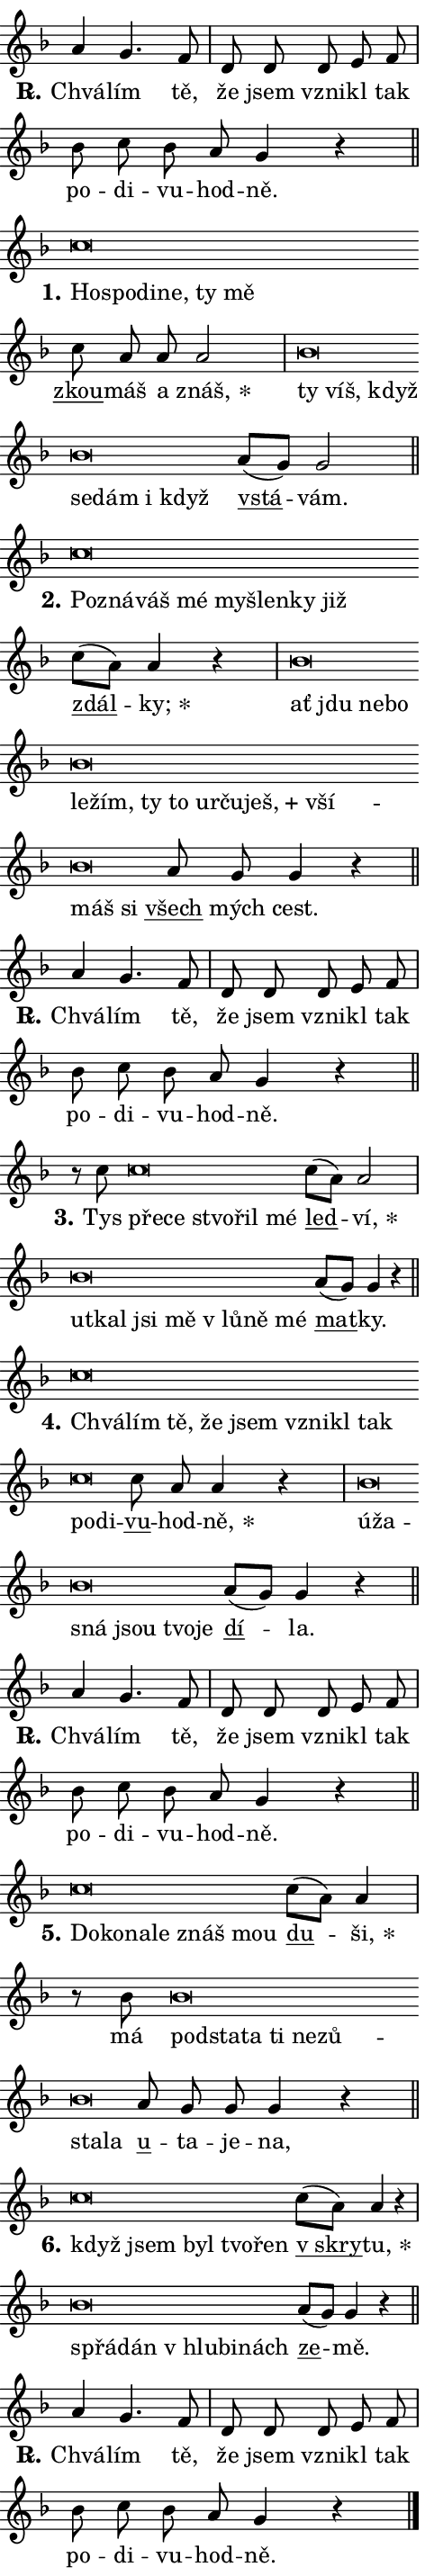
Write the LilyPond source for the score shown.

\version "2.24.0"
\header { tagline = "" }
\paper {
  indent = 0\cm
  top-margin = 0\cm
  right-margin = 0.13\cm % to fit lyric hyphens
  bottom-margin = 0\cm
  left-margin = 0\cm
  paper-width = 8\cm
  page-breaking = #ly:one-page-breaking
  system-system-spacing.basic-distance = #11
  score-system-spacing.basic-distance = #11
  ragged-last = ##f
}


%% Author: Thomas Morley
%% https://lists.gnu.org/archive/html/lilypond-user/2020-05/msg00002.html
#(define (line-position grob)
"Returns position of @var[grob} in current system:
   @code{'start}, if at first time-step
   @code{'end}, if at last time-step
   @code{'middle} otherwise
"
  (let* ((col (ly:item-get-column grob))
         (ln (ly:grob-object col 'left-neighbor))
         (rn (ly:grob-object col 'right-neighbor))
         (col-to-check-left (if (ly:grob? ln) ln col))
         (col-to-check-right (if (ly:grob? rn) rn col))
         (break-dir-left
           (and
             (ly:grob-property col-to-check-left 'non-musical #f)
             (ly:item-break-dir col-to-check-left)))
         (break-dir-right
           (and
             (ly:grob-property col-to-check-right 'non-musical #f)
             (ly:item-break-dir col-to-check-right))))
        (cond ((eqv? 1 break-dir-left) 'start)
              ((eqv? -1 break-dir-right) 'end)
              (else 'middle))))

#(define (tranparent-at-line-position vctor)
  (lambda (grob)
  "Relying on @code{line-position} select the relevant enry from @var{vctor}.
Used to determine transparency,"
    (case (line-position grob)
      ((end) (not (vector-ref vctor 0)))
      ((middle) (not (vector-ref vctor 1)))
      ((start) (not (vector-ref vctor 2))))))

noteHeadBreakVisibility =
#(define-music-function (break-visibility)(vector?)
"Makes @code{NoteHead}s transparent relying on @var{break-visibility}"
#{
  \override NoteHead.transparent =
    #(tranparent-at-line-position break-visibility)
#})

#(define delete-ledgers-for-transparent-note-heads
  (lambda (grob)
    "Reads whether a @code{NoteHead} is transparent.
If so this @code{NoteHead} is removed from @code{'note-heads} from
@var{grob}, which is supposed to be @code{LedgerLineSpanner}.
As a result ledgers are not printed for this @code{NoteHead}"
    (let* ((nhds-array (ly:grob-object grob 'note-heads))
           (nhds-list
             (if (ly:grob-array? nhds-array)
                 (ly:grob-array->list nhds-array)
                 '()))
           ;; Relies on the transparent-property being done before
           ;; Staff.LedgerLineSpanner.after-line-breaking is executed.
           ;; This is fragile ...
           (to-keep
             (remove
               (lambda (nhd)
                 (ly:grob-property nhd 'transparent #f))
               nhds-list)))
      ;; TODO find a better method to iterate over grob-arrays, similiar
      ;; to filter/remove etc for lists
      ;; For now rebuilt from scratch
      (set! (ly:grob-object grob 'note-heads)  '())
      (for-each
        (lambda (nhd)
          (ly:pointer-group-interface::add-grob grob 'note-heads nhd))
        to-keep))))

squashNotes = {
  \override NoteHead.X-extent = #'(-0.2 . 0.2)
  \override NoteHead.Y-extent = #'(-0.75 . 0)
  \override NoteHead.stencil =
    #(lambda (grob)
       (let ((pos (ly:grob-property grob 'staff-position)))
         (begin
           (if (< pos -7) (display "ERROR: Lower brevis then expected\n") (display ""))
           (if (<= pos -6) ly:text-interface::print ly:note-head::print))))
}
unSquashNotes = {
  \revert NoteHead.X-extent
  \revert NoteHead.Y-extent
  \revert NoteHead.stencil
}

hideNotes = \noteHeadBreakVisibility #begin-of-line-visible
unHideNotes = \noteHeadBreakVisibility #all-visible

% work-around for resetting accidentals
% https://lilypond.org/doc/v2.23/Documentation/notation/displaying-rhythms#unmetered-music
cadenzaMeasure = {
  \cadenzaOff
  \partial 1024 s1024
  \cadenzaOn
}

#(define-markup-command (accent layout props text) (markup?)
  "Underline accented syllable"
  (interpret-markup layout props
    #{\markup \override #'(offset . 4.3) \underline { #text }#}))

responsum = \markup \concat {
  "R" \hspace #-1.05 \path #0.1 #'((moveto 0 0.07) (lineto 0.9 0.8)) \hspace #0.05 "."
}

spaceSize = #0.6828661417322834 % exact space size for TeX Gyre Schola

\layout {
  \context {
    \Staff
    \remove "Time_signature_engraver"
    \override LedgerLineSpanner.after-line-breaking = #delete-ledgers-for-transparent-note-heads
  }
  \context {
    \Lyrics {
      \override LyricSpace.minimum-distance = \spaceSize
      \override LyricText.font-name = #"TeX Gyre Schola"
      \override LyricText.font-size = 1
      \override StanzaNumber.font-name = #"TeX Gyre Schola Bold"
      \override StanzaNumber.font-size = 1
    }
  }
  \context {
    \Score 
    \override NoteHead.text =
      #(lambda (grob) 
        (let ((pos (ly:grob-property grob 'staff-position)))
          #{\markup {
            \combine
              \halign #-0.55 \raise #(if (= pos -6) 0 0.5) \override #'(thickness . 2) \draw-line #'(3.2 . 0)
              \musicglyph "noteheads.sM1"
          }#}))
  }
}

% magnetic-lyrics.ily
%
%   written by
%     Jean Abou Samra <jean@abou-samra.fr>
%     Werner Lemberg <wl@gnu.org>
%
%   adapted by
%     Jiri Hon <jiri.hon@gmail.com>
%
% Version 2022-Apr-15

% https://www.mail-archive.com/lilypond-user@gnu.org/msg149350.html

#(define (Left_hyphen_pointer_engraver context)
   "Collect syllable-hyphen-syllable occurrences in lyrics and store
them in properties.  This engraver only looks to the left.  For
example, if the lyrics input is @code{foo -- bar}, it does the
following.

@itemize @bullet
@item
Set the @code{text} property of the @code{LyricHyphen} grob between
@q{foo} and @q{bar} to @code{foo}.

@item
Set the @code{left-hyphen} property of the @code{LyricText} grob with
text @q{foo} to the @code{LyricHyphen} grob between @q{foo} and
@q{bar}.
@end itemize

Use this auxiliary engraver in combination with the
@code{lyric-@/text::@/apply-@/magnetic-@/offset!} hook."
   (let ((hyphen #f)
         (text #f))
     (make-engraver
      (acknowledgers
       ((lyric-syllable-interface engraver grob source-engraver)
        (set! text grob)))
      (end-acknowledgers
       ((lyric-hyphen-interface engraver grob source-engraver)
        ;(when (not (grob::has-interface grob 'lyric-space-interface))
          (set! hyphen grob)));)
      ((stop-translation-timestep engraver)
       (when (and text hyphen)
         (ly:grob-set-object! text 'left-hyphen hyphen))
       (set! text #f)
       (set! hyphen #f)))))

#(define (lyric-text::apply-magnetic-offset! grob)
   "If the space between two syllables is less than the value in
property @code{LyricText@/.details@/.squash-threshold}, move the right
syllable to the left so that it gets concatenated with the left
syllable.

Use this function as a hook for
@code{LyricText@/.after-@/line-@/breaking} if the
@code{Left_@/hyphen_@/pointer_@/engraver} is active."
   (let ((hyphen (ly:grob-object grob 'left-hyphen #f)))
     (when hyphen
       (let ((left-text (ly:spanner-bound hyphen LEFT)))
         (when (grob::has-interface left-text 'lyric-syllable-interface)
           (let* ((common (ly:grob-common-refpoint grob left-text X))
                  (this-x-ext (ly:grob-extent grob common X))
                  (left-x-ext
                   (begin
                     ;; Trigger magnetism for left-text.
                     (ly:grob-property left-text 'after-line-breaking)
                     (ly:grob-extent left-text common X)))
                  ;; `delta` is the gap width between two syllables.
                  (delta (- (interval-start this-x-ext)
                            (interval-end left-x-ext)))
                  (details (ly:grob-property grob 'details))
                  (threshold (assoc-get 'squash-threshold details 0.2)))
             (when (< delta threshold)
               (let* (;; We have to manipulate the input text so that
                      ;; ligatures crossing syllable boundaries are not
                      ;; disabled.  For languages based on the Latin
                      ;; script this is essentially a beautification.
                      ;; However, for non-Western scripts it can be a
                      ;; necessity.
                      (lt (ly:grob-property left-text 'text))
                      (rt (ly:grob-property grob 'text))
                      (is-space (grob::has-interface hyphen 'lyric-space-interface))
                      (space (if is-space " " ""))
                      (extra-delta (if is-space spaceSize 0))
                      ;; Append new syllable.
                      (ltrt-space (if (and (string? lt) (string? rt))
                                (string-append lt space rt)
                                (make-concat-markup (list lt space rt))))
                      ;; Right-align `ltrt` to the right side.
                      (ltrt-space-markup (grob-interpret-markup
                               grob
                               (make-translate-markup
                                (cons (interval-length this-x-ext) 0)
                                (make-right-align-markup ltrt-space)))))
                 (begin
                   ;; Don't print `left-text`.
                   (ly:grob-set-property! left-text 'stencil #f)
                   ;; Set text and stencil (which holds all collected
                   ;; syllables so far) and shift it to the left.
                   (ly:grob-set-property! grob 'text ltrt-space)
                   (ly:grob-set-property! grob 'stencil ltrt-space-markup)
                   (ly:grob-translate-axis! grob (- (- delta extra-delta)) X))))))))))


#(define (lyric-hyphen::displace-bounds-first grob)
   ;; Make very sure this callback isn't triggered too early.
   (let ((left (ly:spanner-bound grob LEFT))
         (right (ly:spanner-bound grob RIGHT)))
     (ly:grob-property left 'after-line-breaking)
     (ly:grob-property right 'after-line-breaking)
     (ly:lyric-hyphen::print grob)))

squashThreshold = #0.4

\layout {
  \context {
    \Lyrics
    \consists #Left_hyphen_pointer_engraver
    \override LyricText.after-line-breaking =
      #lyric-text::apply-magnetic-offset!
    \override LyricHyphen.stencil = #lyric-hyphen::displace-bounds-first
    \override LyricText.details.squash-threshold = \squashThreshold
    \override LyricHyphen.minimum-distance = 0
    \override LyricHyphen.minimum-length = \squashThreshold
  }
}

squashText = \override LyricText.details.squash-threshold = 9999
unSquashText = \override LyricText.details.squash-threshold = \squashThreshold

leftText = \override LyricText.self-alignment-X = #LEFT
unLeftText = \revert LyricText.self-alignment-X

starOffset = #(lambda (grob) 
                (let ((x_offset (ly:self-alignment-interface::aligned-on-x-parent grob)))
                  (if (= x_offset 0) 0 (+ x_offset 1.2))))

star = #(define-music-function (syllable)(string?)
"Append star separator at the end of a syllable"
#{
  \once \override LyricText.X-offset = #starOffset
  \lyricmode { \markup {
    #syllable
    \override #'((font-name . "TeX Gyre Schola Bold")) \hspace #0.2 \lower #0.65 \larger "*"
  } }
#})

starAccent = #(define-music-function (syllable)(string?)
"Append star separator at the end of a syllable and make accent"
#{
  \once \override LyricText.X-offset = #starOffset
  \lyricmode { \markup {
    \accent #syllable
    \override #'((font-name . "TeX Gyre Schola Bold")) \hspace #0.2 \lower #0.65 \larger "*"
  } }
#})

breath = #(define-music-function (syllable)(string?)
"Append breathing indicator at the end of a syllable"
#{
  \lyricmode { \markup { #syllable "+" } }
#})

optionalBreath = #(define-music-function (syllable)(string?)
"Append optional breathing indicator at the end of a syllable"
#{
  \lyricmode { \markup { #syllable "(+)" } }
#})


\score {
    <<
        \new Voice = "melody" { \cadenzaOn \key f \major \relative { a'4 g4. f8 \cadenzaMeasure \bar "|" d d \bar "" d e f \cadenzaMeasure \bar "|" bes c bes a g4 r \cadenzaMeasure \bar "||" \break } }
        \new Lyrics \lyricsto "melody" { \lyricmode { \set stanza = \responsum
Chvá -- lím tě, že jsem vzni -- kl tak po -- di -- vu -- hod -- ně. } }
    >>
    \layout {}
}

\score {
    <<
        \new Voice = "melody" { \cadenzaOn \key f \major \relative { \squashNotes c''\breve*1/16 \hideNotes \breve*1/16 \bar "" \breve*1/16 \bar "" \breve*1/16 \bar "" \breve*1/16 \breve*1/16 \bar "" \unHideNotes \unSquashNotes \bar "" c8 a a a2 \cadenzaMeasure \bar "|" \squashNotes bes\breve*1/16 \hideNotes \breve*1/16 \bar "" \breve*1/16 \bar "" \breve*1/16 \bar "" \breve*1/16 \bar "" \breve*1/16 \breve*1/16 \bar "" \unHideNotes \unSquashNotes \bar "" a8[( g)] g2 \cadenzaMeasure \bar "||" \break } }
        \new Lyrics \lyricsto "melody" { \lyricmode { \set stanza = "1."
\leftText Ho -- \squashText spo -- di -- ne, ty mě \unLeftText \unSquashText \markup \accent zkou -- máš a \star znáš, \leftText ty \squashText víš, když se -- dám i když \unLeftText \unSquashText \markup \accent vstá -- vám. } }
    >>
    \layout {}
}

\score {
    <<
        \new Voice = "melody" { \cadenzaOn \key f \major \relative { \squashNotes c''\breve*1/16 \hideNotes \breve*1/16 \bar "" \breve*1/16 \bar "" \breve*1/16 \bar "" \breve*1/16 \bar "" \breve*1/16 \bar "" \breve*1/16 \breve*1/16 \bar "" \unHideNotes \unSquashNotes \bar "" c8[( a)] a4 r \cadenzaMeasure \bar "|" \squashNotes bes\breve*1/16 \hideNotes \breve*1/16 \bar "" \breve*1/16 \bar "" \breve*1/16 \bar "" \breve*1/16 \bar "" \breve*1/16 \bar "" \breve*1/16 \bar "" \breve*1/16 \bar "" \breve*1/16 \bar "" \breve*1/16 \bar "" \breve*1/16 \bar "" \breve*1/16 \bar "" \breve*1/16 \breve*1/16 \bar "" \unHideNotes \unSquashNotes \bar "" a8 g g4 r \cadenzaMeasure \bar "||" \break } }
        \new Lyrics \lyricsto "melody" { \lyricmode { \set stanza = "2."
\leftText Po -- \squashText zná -- váš mé my -- šlen -- ky již \unLeftText \unSquashText \markup \accent zdál -- \star ky; \leftText ať \squashText jdu ne -- bo le -- žím, ty to ur -- ču -- \breath "ješ," vší -- máš si \unLeftText \unSquashText \markup \accent všech mých cest. } }
    >>
    \layout {}
}

\score {
    <<
        \new Voice = "melody" { \cadenzaOn \key f \major \relative { a'4 g4. f8 \cadenzaMeasure \bar "|" d d \bar "" d e f \cadenzaMeasure \bar "|" bes c bes a g4 r \cadenzaMeasure \bar "||" \break } }
        \new Lyrics \lyricsto "melody" { \lyricmode { \set stanza = \responsum
Chvá -- lím tě, že jsem vzni -- kl tak po -- di -- vu -- hod -- ně. } }
    >>
    \layout {}
}

\score {
    <<
        \new Voice = "melody" { \cadenzaOn \key f \major \relative { r8 c''8 \squashNotes c\breve*1/16 \hideNotes \breve*1/16 \bar "" \breve*1/16 \bar "" \breve*1/16 \breve*1/16 \bar "" \unHideNotes \unSquashNotes \bar "" c8[( a)] a2 \cadenzaMeasure \bar "|" \squashNotes bes\breve*1/16 \hideNotes \breve*1/16 \bar "" \breve*1/16 \bar "" \breve*1/16 \bar "" \breve*1/16 \bar "" \breve*1/16 \breve*1/16 \bar "" \unHideNotes \unSquashNotes \bar "" a8[( g)] g4 r \cadenzaMeasure \bar "||" \break } }
        \new Lyrics \lyricsto "melody" { \lyricmode { \set stanza = "3."
Tys \leftText pře -- \squashText ce stvo -- řil mé \unLeftText \unSquashText \markup \accent led -- \star ví, \leftText ut -- \squashText kal jsi mě "v lů" -- ně mé \unLeftText \unSquashText \markup \accent mat -- ky. } }
    >>
    \layout {}
}

\score {
    <<
        \new Voice = "melody" { \cadenzaOn \key f \major \relative { \squashNotes c''\breve*1/16 \hideNotes \breve*1/16 \bar "" \breve*1/16 \bar "" \breve*1/16 \bar "" \breve*1/16 \bar "" \breve*1/16 \bar "" \breve*1/16 \bar "" \breve*1/16 \bar "" \breve*1/16 \breve*1/16 \bar "" \unHideNotes \unSquashNotes \bar "" c8 a a4 r \cadenzaMeasure \bar "|" \squashNotes bes\breve*1/16 \hideNotes \breve*1/16 \bar "" \breve*1/16 \bar "" \breve*1/16 \bar "" \breve*1/16 \breve*1/16 \bar "" \unHideNotes \unSquashNotes \bar "" a8[( g)] g4 r \cadenzaMeasure \bar "||" \break } }
        \new Lyrics \lyricsto "melody" { \lyricmode { \set stanza = "4."
\leftText Chvá -- \squashText lím tě, že jsem vzni -- kl tak po -- di -- \unLeftText \unSquashText \markup \accent vu -- hod -- \star ně, \leftText ú -- \squashText ža -- sná jsou tvo -- je \unLeftText \unSquashText \markup \accent dí -- la. } }
    >>
    \layout {}
}

\score {
    <<
        \new Voice = "melody" { \cadenzaOn \key f \major \relative { a'4 g4. f8 \cadenzaMeasure \bar "|" d d \bar "" d e f \cadenzaMeasure \bar "|" bes c bes a g4 r \cadenzaMeasure \bar "||" \break } }
        \new Lyrics \lyricsto "melody" { \lyricmode { \set stanza = \responsum
Chvá -- lím tě, že jsem vzni -- kl tak po -- di -- vu -- hod -- ně. } }
    >>
    \layout {}
}

\score {
    <<
        \new Voice = "melody" { \cadenzaOn \key f \major \relative { \squashNotes c''\breve*1/16 \hideNotes \breve*1/16 \bar "" \breve*1/16 \bar "" \breve*1/16 \bar "" \breve*1/16 \breve*1/16 \bar "" \unHideNotes \unSquashNotes \bar "" c8[( a)] a4 \cadenzaMeasure \bar "|" r8 bes8 \squashNotes bes\breve*1/16 \hideNotes \breve*1/16 \bar "" \breve*1/16 \bar "" \breve*1/16 \bar "" \breve*1/16 \bar "" \breve*1/16 \bar "" \breve*1/16 \breve*1/16 \bar "" \unHideNotes \unSquashNotes \bar "" a8 g g g4 r \cadenzaMeasure \bar "||" \break } }
        \new Lyrics \lyricsto "melody" { \lyricmode { \set stanza = "5."
\leftText Do -- \squashText ko -- na -- le znáš mou \unLeftText \unSquashText \markup \accent du -- \star ši, má \leftText pod -- \squashText sta -- ta ti ne -- zů -- sta -- la \unLeftText \unSquashText \markup \accent u -- ta -- je -- na, } }
    >>
    \layout {}
}

\score {
    <<
        \new Voice = "melody" { \cadenzaOn \key f \major \relative { \squashNotes c''\breve*1/16 \hideNotes \breve*1/16 \bar "" \breve*1/16 \bar "" \breve*1/16 \breve*1/16 \bar "" \unHideNotes \unSquashNotes \bar "" c8[( a)] a4 r \cadenzaMeasure \bar "|" \squashNotes bes\breve*1/16 \hideNotes \breve*1/16 \bar "" \breve*1/16 \bar "" \breve*1/16 \breve*1/16 \bar "" \unHideNotes \unSquashNotes \bar "" a8[( g)] g4 r \cadenzaMeasure \bar "||" \break } }
        \new Lyrics \lyricsto "melody" { \lyricmode { \set stanza = "6."
\leftText když \squashText jsem byl tvo -- řen \unLeftText \unSquashText \markup \accent "v skry" -- \star tu, \leftText spřá -- \squashText dán "v hlu" -- bi -- nách \unLeftText \unSquashText \markup \accent ze -- mě. } }
    >>
    \layout {}
}

\score {
    <<
        \new Voice = "melody" { \cadenzaOn \key f \major \relative { a'4 g4. f8 \cadenzaMeasure \bar "|" d d \bar "" d e f \cadenzaMeasure \bar "|" bes c bes a g4 r \cadenzaMeasure \bar "||" \break } \bar "|." }
        \new Lyrics \lyricsto "melody" { \lyricmode { \set stanza = \responsum
Chvá -- lím tě, že jsem vzni -- kl tak po -- di -- vu -- hod -- ně. } }
    >>
    \layout {}
}
